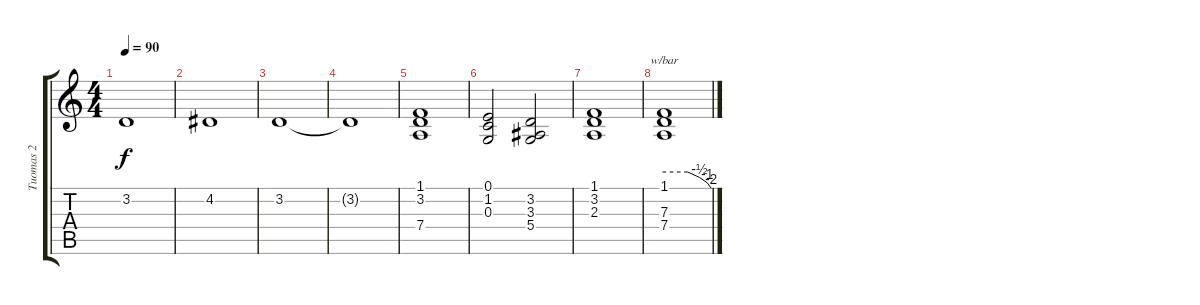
\track ("Tuomas 2" "Tuomas 2") {instrument stringensemble1}
\staff {score tabs}
\tuning (E4 B3 G3 D3 A2 E2) {hide}
\ts (4 4)
\tempo 90
\clef g2
\ks c
3.2.1{dy f volume 14} |
4.2.1 |
3.2.1 |
3.2{t}.1 |
(1.1 3.2 7.4).1 |
(0.1 1.2 0.3).2 (3.2 3.3 5.4).2 |
(1.1 3.2 2.3).1 |
(1.1 7.3 7.4).1{tbe (custom default 0 0 30 0 45 -2 55 -4 60 -8)}
